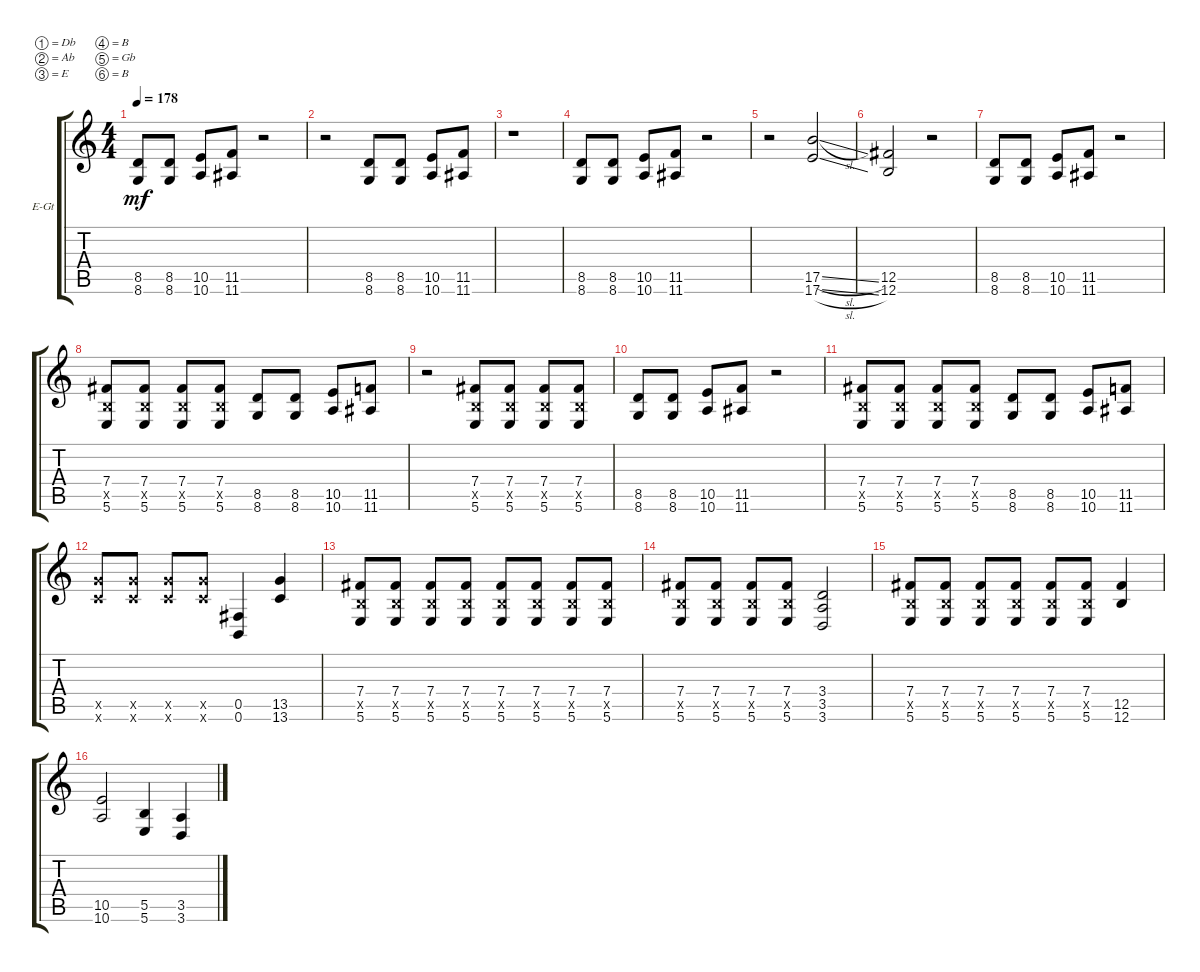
\defaultSystemsLayout 4
\bracketExtendMode groupsimilarinstruments
\firstSystemTrackNameOrientation horizontal
\otherSystemsTrackNameOrientation horizontal
\track ("Electric Guitar" "E-Gt") {instrument distortionguitar}
\staff {score tabs}
\tuning (Db4 Ab3 E3 B2 Gb2 B1)
\ts (4 4)
\tempo 178
\clef g2
\ks c
(8.6 8.5).8{dy mf} (8.6 8.5).8 (10.5 10.6).8 (11.6 11.5).8 r.2 |
r.2 (8.6 8.5).8 (8.6 8.5).8 (10.5 10.6).8 (11.6 11.5).8 |
r.1 |
(8.6 8.5).8 (8.6 8.5).8 (10.5 10.6).8 (11.6 11.5).8 r.2 |
r.2 (17.6{sl} 17.5{sl}).2 |
(12.6 12.5).2 r.2 |
(8.6 8.5).8 (8.6 8.5).8 (10.5 10.6).8 (11.6 11.5).8 r.2 |
(5.6 5.5{x} 7.4).8 (5.6 5.5{x} 7.4).8 (7.4 5.5{x} 5.6).8 (5.6 5.5{x} 7.4).8 (8.6 8.5).8 (8.6 8.5).8 (10.5 10.6).8 (11.6 11.5).8 |
r.2 (5.6 5.5{x} 7.4).8 (5.6 5.5{x} 7.4).8 (7.4 5.5{x} 5.6).8 (5.6 5.5{x} 7.4).8 |
(8.6 8.5).8 (8.6 8.5).8 (10.5 10.6).8 (11.6 11.5).8 r.2 |
(5.6 5.5{x} 7.4).8 (5.6 5.5{x} 7.4).8 (7.4 5.5{x} 5.6).8 (5.6 5.5{x} 7.4).8 (8.6 8.5).8 (8.6 8.5).8 (10.5 10.6).8 (11.6 11.5).8 |
(13.6{x} 13.5{x}).8 (13.5{x} 13.6{x}).8 (13.6{x} 13.5{x}).8 (13.5{x} 13.6{x}).8 (0.6 0.5).4 (13.5 13.6).4 |
(5.6 5.5{x} 7.4).8 (5.6 5.5{x} 7.4).8 (7.4 5.5{x} 5.6).8 (5.6 5.5{x} 7.4).8 (5.6 5.5{x} 7.4).8 (5.6 5.5{x} 7.4).8 (7.4 5.5{x} 5.6).8 (5.6 5.5{x} 7.4).8 |
(5.6 5.5{x} 7.4).8 (5.6 5.5{x} 7.4).8 (7.4 5.5{x} 5.6).8 (5.6 5.5{x} 7.4).8 (3.6 3.5 3.4).2 |
(5.6 5.5{x} 7.4).8 (5.6 5.5{x} 7.4).8 (7.4 5.5{x} 5.6).8 (5.6 5.5{x} 7.4).8 (5.6 5.5{x} 7.4).8 (5.6 5.5{x} 7.4).8 (12.5 12.6).4 |
(10.6 10.5).2 (5.5 5.6).4 (3.6 3.5).4
